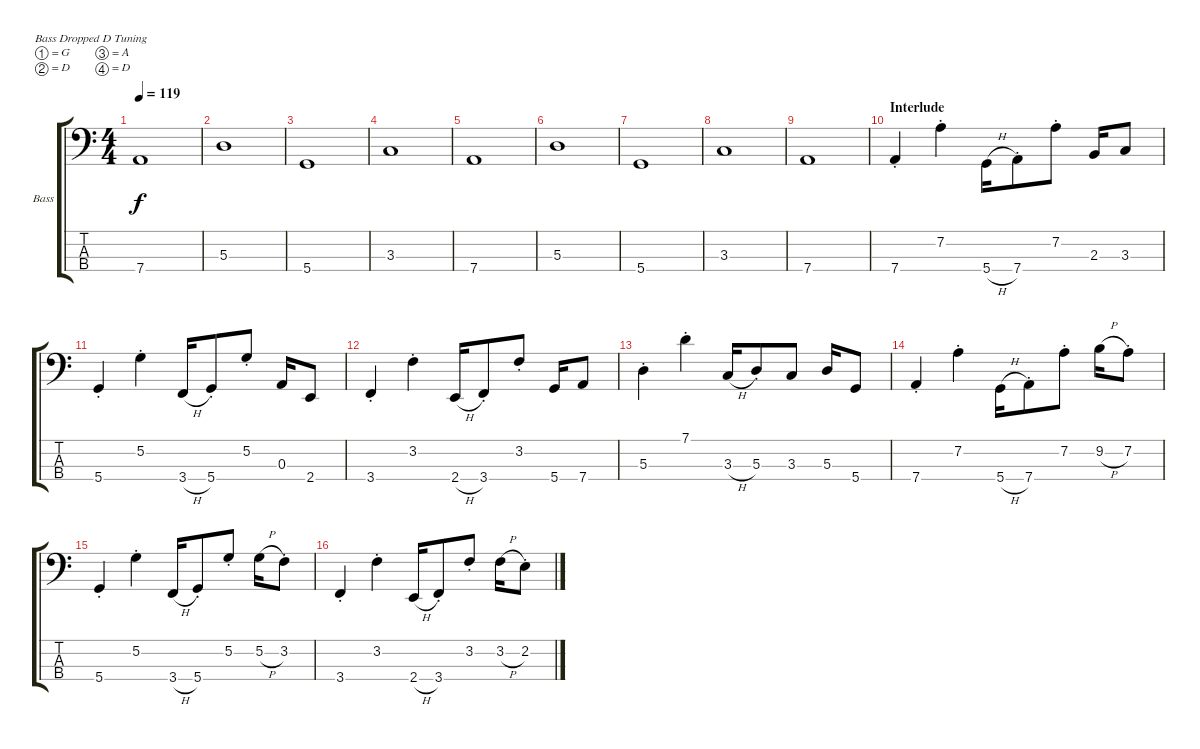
\defaultSystemsLayout 4
\bracketExtendMode groupsimilarinstruments
\firstSystemTrackNameOrientation horizontal
\otherSystemsTrackNameOrientation horizontal
\track ("Electric Bass" "Bass") {instrument electricbassfinger}
\staff {score tabs}
\tuning (G2 D2 A1 D1)
\ts (4 4)
\tempo 119
\clef f4
\ks c
7.4.1{dy f} |
5.3.1 |
5.4.1 |
3.3.1 |
7.4.1 |
5.3.1 |
5.4.1 |
3.3.1 |
7.4.1 |
\section ("" "Interlude")
\scale
0.302177 7.4{st}.4 7.2{st}.4 5.4{h}.16 7.4{st}.8 7.2{st}.8 2.3.16 3.3.8 |
\scale
0.231622 5.4{st}.4 5.2{st}.4 3.4{h}.16 5.4{st}.8 5.2{st}.8 0.3.16 2.4.8 |
\scale
0.23877 3.4{st}.4 3.2{st}.4 2.4{h}.16 3.4{st}.8 3.2{st}.8 5.4.16 7.4.8 |
\scale
0.226766 5.3{st}.4 7.1{st}.4 3.3{h}.16 5.3{st}.8 3.3.8 5.3.16 5.4.8 |
7.4{st}.4 7.2{st}.4 5.4{h}.16 7.4{st}.8 7.2{st}.8 9.2{h}.16 7.2{st}.8 |
5.4{st}.4 5.2{st}.4 3.4{h}.16 5.4{st}.8 5.2{st}.8 5.2{h}.16 3.2{st}.8 |
3.4{st}.4 3.2{st}.4 2.4{h}.16 3.4{st}.8 3.2{st}.8 3.2{h}.16 2.2{st}.8
